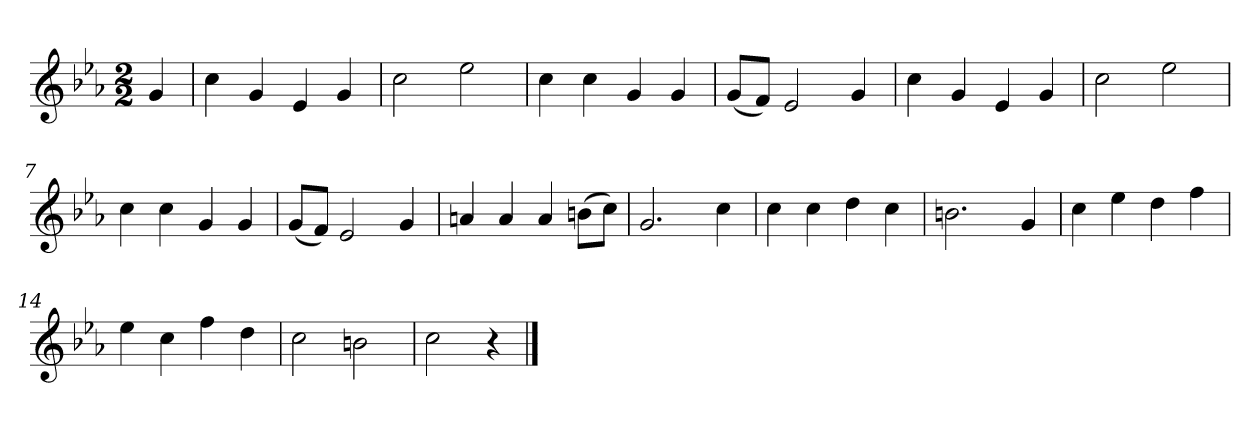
**kern
*part1
*staff1
*k[b-e-a-]
*M2/2
*MM120
=
4g
=1
4cc
4g
4e-
4g
=2
2cc
2ee-
=3
4cc
4cc
4g
4g
=4
(8gL
8fJ)
2e-
4g
=5
4cc
4g
4e-
4g
=6
2cc
2ee-
=7
4cc
4cc
4g
4g
=8
(8gL
8fJ)
2e-
4g
=9
4an
4a
4a
(8bnL
8ccJ)
=10
2.g
4cc
=11
4cc
4cc
4dd
4cc
=12
2.bn
4g
=13
4cc
4ee-
4dd
4ff
=14
4ee-
4cc
4ff
4dd
=15
2cc
2bn
=16
2cc
4r
==
*-
